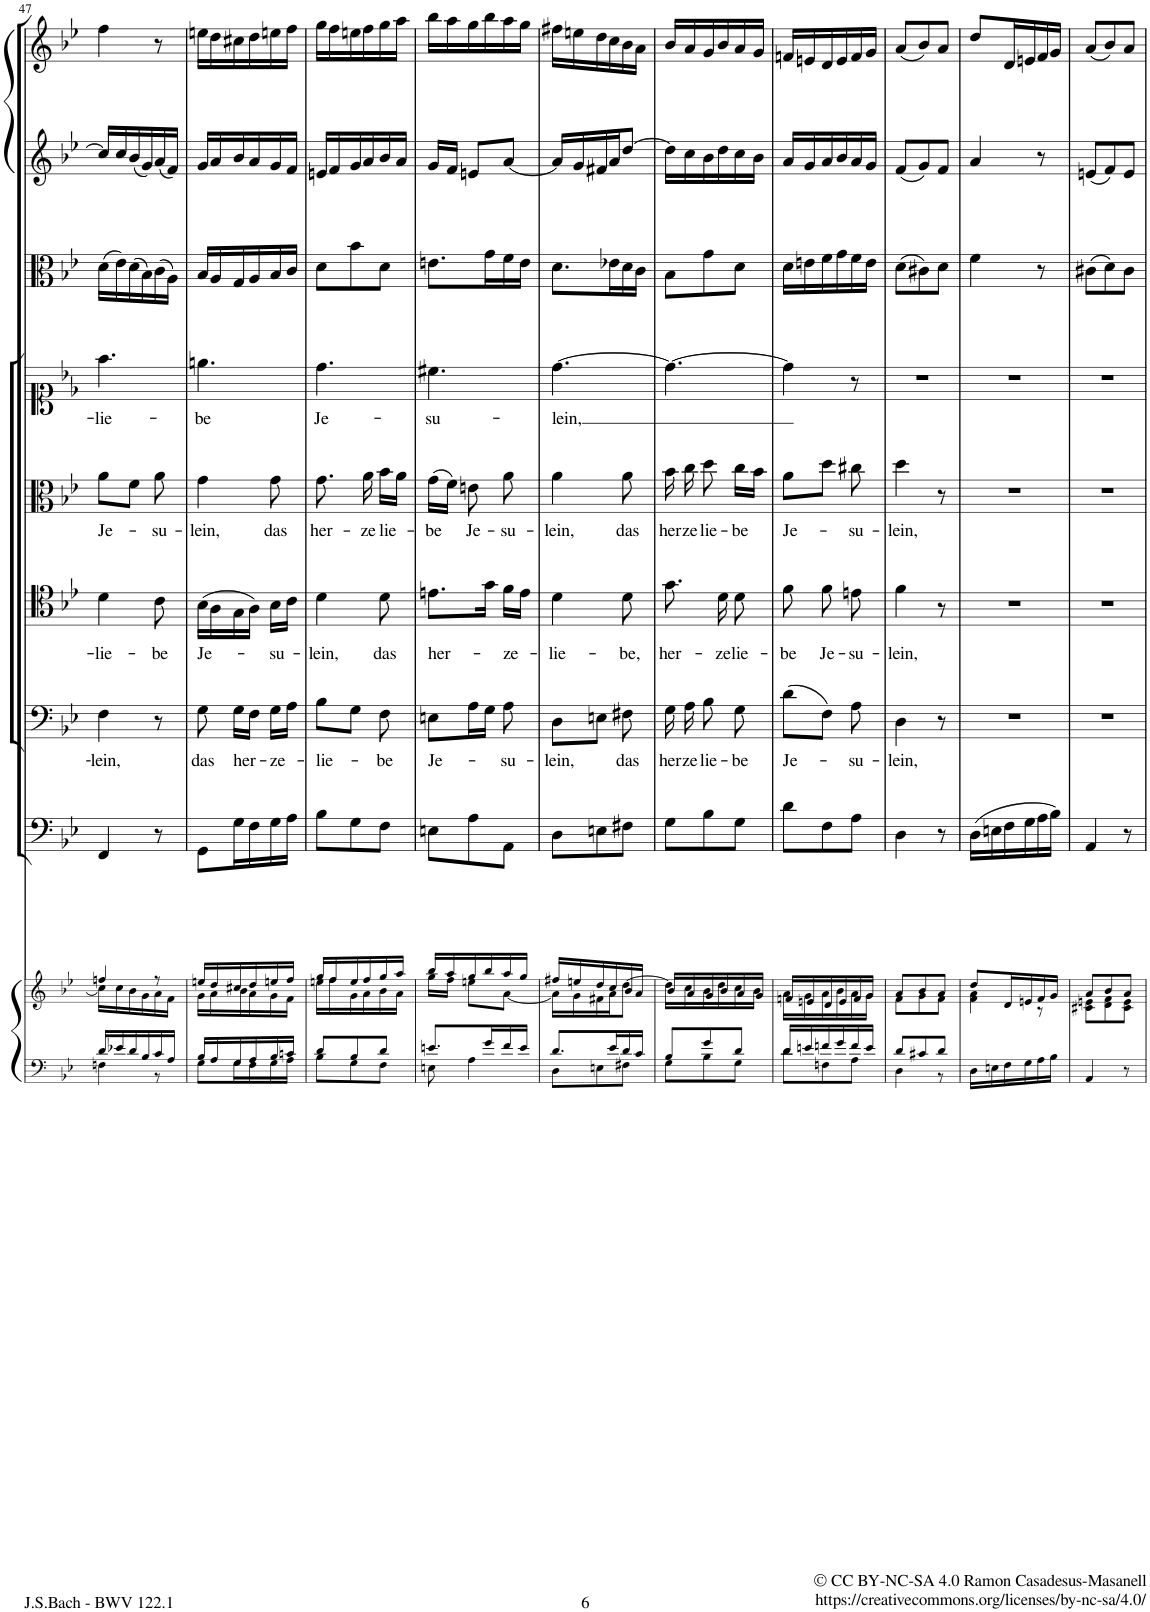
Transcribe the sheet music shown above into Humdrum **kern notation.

**kern	**kern	**kern	**kern	**text	**kern	**text	**kern	**text	**kern	**text	**kern	**kern	**kern
*part9	*part9	*part8	*part7	*part7	*part6	*part6	*part5	*part5	*part4	*part4	*part3	*part2	*part1
*staff10	*staff9	*staff8	*staff7	*staff7	*staff6	*staff6	*staff5	*staff5	*staff4	*staff4	*staff3	*staff2	*staff1
*I"Piano reduction	*	*I"Continuo	*I"Basso	*	*I"Tenore	*	*I"Alto	*	*I"Soprano	*	*I"Taille Viola	*I"Oboe II Violino II	*I"Oboe I Violino I
*I'Pno	*	*	*	*	*	*	*	*	*	*	*I'Vla	*I'Ob	*I'Ob
!!LO:PB:g=z
*clefF4	*clefG2	*clefF4	*clefF4	*	*clefC4	*	*clefC3	*	*clefC1	*	*clefC3	*clefG2	*clefG2
*k[b-e-]	*k[b-e-]	*k[b-e-]	*k[b-e-]	*	*k[b-e-]	*	*k[b-e-]	*	*k[b-e-]	*	*k[b-e-]	*k[b-e-]	*k[b-e-]
*M3/8	*M3/8	*M3/8	*M3/8	*	*M3/8	*	*M3/8	*	*M3/8	*	*M3/8	*M3/8	*M3/8
=47	=47	=47	=47	=47	=47	=47	=47	=47	=47	=47	=47	=47	=47
*^	*^	*	*	*	*	*	*	*	*	*	*	*	*
!	!	!	!	!	!	!LO:LY:b	!	!LO:LY:b	!	!LO:LY:b	!	!LO:LY:b	!	!	!
16d/LL	4Fn\	4ffn/	16cc\LL]	4FF/	4F\	-lein,	4d\	-lie-	8a\L	Je-	4.ff\	-lie-	(16d\LL	16cc/LL]	4ff\
16e-X/	.	.	16cc\	.	.	.	.	.	.	.	.	.	16e-\)	16cc/	.
16d/	.	.	16b-\	.	.	.	.	.	8f\J	.	.	.	(16d\	(16b-/	.
16B-/	.	.	16g\	.	.	.	.	.	.	.	.	.	16B-\)	16g/)	.
!	!	!	!	!	!	!	!	!LO:LY:b	!	!LO:LY:b	!	!	!	!	!
16c/	8r	8r	16a\	8r	8r	.	8c\	-be	8a\	-su-	.	.	(16c\	(16a/	8r
16A/JJ	.	.	16f\JJ	.	.	.	.	.	.	.	.	.	16A\JJ)	16f/JJ)	.
=48	=48	=48	=48	=48	=48	=48	=48	=48	=48	=48	=48	=48	=48	=48	=48
!	!	!	!	!	!	!LO:LY:b	!	!LO:LY:b	!	!LO:LY:b	!	!LO:LY:b	!	!	!
16B-/LL	8G\L	16een/LL	16g\LL	8GG\L	8G\	das	(16B-\LL	Je-	4g\	-lein,	4.een\	-be	16B-/LL	16g/LL	16een\LL
16A/	.	16dd/	16a\	.	.	.	16A\	.	.	.	.	.	16A/	16a/	16dd\
!	!	!	!	!	!	!LO:LY:b	!	!	!	!	!	!	!	!	!
16G/	16G\L	16cc#X/	16b-\	16G\L	16G\LL	her-	16G\	.	.	.	.	.	16G/	16b-/	16cc#X\
16A/	16F\	16dd/	16a\	16F\	16F\JJ	.	16A\JJ)	.	.	.	.	.	16A/	16a/	16dd\
!	!	!	!	!	!	!LO:LY:b	!	!LO:LY:b	!	!LO:LY:b	!	!	!	!	!
16B-/	16G\	16een/	16g\	16G\	16G\LL	-ze-	16B-\LL	-su-	8g\	das	.	.	16B-/	16g/	16een\
16cn/JJ	16A\JJ	16ff/JJ	16f\JJ	16A\JJ	16A\JJ	.	16c\JJ	.	.	.	.	.	16c/JJ	16f/JJ	16ff\JJ
=49	=49	=49	=49	=49	=49	=49	=49	=49	=49	=49	=49	=49	=49	=49	=49
!	!	!	!	!	!	!LO:LY:b	!	!LO:LY:b	!	!LO:LY:b	!	!LO:LY:b	!	!	!
8d/L	8B-\L	16gg/LL	16een\LL	8B-\L	8B-\L	-lie-	4d\	-lein,	8.g\	her-	4.dd\	Je-	8d\L	16en/LL	16gg\LL
.	.	16ff/	16ff\	.	.	.	.	.	.	.	.	.	.	16f/	16ff\
8B-/	8G\	16ee/	16g\	8G\	8G\J	.	.	.	.	.	.	.	8b-\	16g/	16een\
!	!	!	!	!	!	!	!	!	!	!LO:LY:b	!	!	!	!	!
.	.	16ff/	16a\	.	.	.	.	.	16a\	-ze-	.	.	.	16a/	16ff\
!	!	!	!	!	!	!LO:LY:b	!	!LO:LY:b	!	!LO:LY:b	!	!	!	!	!
8d/J	8F\J	16gg/	16b-\	8F\J	8F\	-be	8d\	das	16b-\LL	-lie-	.	.	8d\J	16b-/	16gg\
.	.	16aa/JJ	16a\JJ	.	.	.	.	.	16a\JJ	.	.	.	.	16a/JJ	16aa\JJ
=50	=50	=50	=50	=50	=50	=50	=50	=50	=50	=50	=50	=50	=50	=50	=50
!	!	!	!	!	!	!LO:LY:b	!	!LO:LY:b	!	!LO:LY:b	!	!LO:LY:b	!	!	!
8.en/L	8En\	16bb-/LL	16gg\LL	8En\L	8En\L	Je-	8.en\L	her-	(16g\LL	-be	4.cc#X\	-su-	8.en\L	16g/LL	16bb-\LL
.	.	16aa/	16ff\JJ	.	.	.	.	.	16f\JJ)	.	.	.	.	16f/JJ	16aa\
!	!	!	!	!	!	!	!	!	!	!LO:LY:b	!	!	!	!	!
.	4A\	16gg/	8een\L	8A\	16A\L	.	.	.	8en\	Je-	.	.	.	8en/L	16gg\
16g/L	.	16bb-/	.	.	16G\JJ	.	16g\Jk	.	.	.	.	.	16g\L	.	16bb-\
!	!	!	!	!	!	!LO:LY:b	!	!LO:LY:b	!	!LO:LY:b	!	!	!	!	!
16f/	.	16aa/	[8a\J	8AA\J	8A\	-su-	16f\LL	-ze-	8a\	-su-	.	.	16f\	[8a/J	16aa\
16e/JJ	.	16gg/JJ	.	.	.	.	16e\JJ	.	.	.	.	.	16e\JJ	.	16gg\JJ
=51	=51	=51	=51	=51	=51	=51	=51	=51	=51	=51	=51	=51	=51	=51	=51
!	!	!	!	!	!	!LO:LY:b	!	!LO:LY:b	!	!LO:LY:b	!	!LO:LY:b	!	!	!
8.d/L	8D\L	16ff#X/LL	16a\LL]	8D\L	8D\L	-lein,	4d\	-lie-	4a\	-lein,	[4.dd\	-lein,	8.d\L	16a/LL]	16ff#X\LL
.	.	16een/	16g\	.	.	.	.	.	.	.	.	.	.	16g/	16een\
.	8En\	16dd/	16f#X\	8En\	8En\J	.	.	.	.	.	.	.	.	16f#X/	16dd\
16e-/L	.	16cc/	16a\J	.	.	.	.	.	.	.	.	.	16e-X\L	16a/J	16cc\
!	!	!	!	!	!	!LO:LY:b	!	!LO:LY:b	!	!LO:LY:b	!	!	!	!	!
16d/	8F#X\J	16b-/	[>8dd\J	8F#X\J	8F#X\	das	8d\	-be,	8a\	das	.	.	16d\	[8dd/J	16b-\
16c/JJ	.	16a/JJ	.	.	.	.	.	.	.	.	.	.	16c\JJ	.	16a\JJ
=52	=52	=52	=52	=52	=52	=52	=52	=52	=52	=52	=52	=52	=52	=52	=52
!	!	!	!	!	!	!LO:LY:b	!	!LO:LY:b	!	!LO:LY:b	!	!	!	!	!
8B-/L	8G\L	16b-/LL	16dd\LL]	8G\L	16G\	her-	8.g\	her-	16b-\	her-	4.dd\_	.	8B-\L	16dd\LL]	16b-/LL
!	!	!	!	!	!	!LO:LY:b	!	!	!	!LO:LY:b	!	!	!	!	!
.	.	16a/	16cc\	.	16A\	-ze-	.	.	16cc\	-ze-	.	.	.	16cc\	16a/
!	!	!	!	!	!	!LO:LY:b	!	!	!	!LO:LY:b	!	!	!	!	!
8g/	8B-\	16g/	16b-\	8B-\	8B-\	-lie-	.	.	8dd\	-lie-	.	.	8g\	16b-\	16g/
!	!	!	!	!	!	!	!	!LO:LY:b	!	!	!	!	!	!	!
.	.	16b-/	16dd\	.	.	.	16d\	-ze-	.	.	.	.	.	16dd\	16b-/
!	!	!	!	!	!	!LO:LY:b	!	!LO:LY:b	!	!LO:LY:b	!	!	!	!	!
8d/J	8G\J	16a/	16cc\	8G\J	8G\	-be	8d\	-lie-	16cc\LL	-be	.	.	8d\J	16cc\	16a/
.	.	16g/JJ	16b-\JJ	.	.	.	.	.	16b-\JJ	.	.	.	.	16b-\JJ	16g/JJ
=53	=53	=53	=53	=53	=53	=53	=53	=53	=53	=53	=53	=53	=53	=53	=53
!	!	!	!	!	!	!LO:LY:b	!	!LO:LY:b	!	!LO:LY:b	!	!	!	!	!
16d/LL	8d\L	16fn/LL	16a\LL	8d\L	(8d\L	Je-	8f\	-be	8a\L	Je-	4dd\]	.	16d\LL	16a/LL	16fn/LL
16en/	.	16en/	16g\	.	.	.	.	.	.	.	.	.	16en\	16g/	16en/
!	!	!	!	!	!	!	!	!LO:LY:b	!	!	!	!	!	!	!
16fn/	8Fn\	16d/	16a\	8F\	8F\J)	.	8f\	Je-	8dd\J	.	.	.	16f\	16a/	16d/
16g/	.	16e/	16b-\	.	.	.	.	.	.	.	.	.	16g\	16b-/	16e/
!	!	!	!	!	!	!LO:LY:b	!	!LO:LY:b	!	!LO:LY:b	!	!	!	!	!
16f/	8A\J	16f/	16a\	8A\J	8A\	-su-	8en\	-su-	8cc#X\	-su-	8r	.	16f\	16a/	16f/
16e/JJ	.	16g/JJ	16g\JJ	.	.	.	.	.	.	.	.	.	16e\JJ	16g/JJ	16g/JJ
=54	=54	=54	=54	=54	=54	=54	=54	=54	=54	=54	=54	=54	=54	=54	=54
!	!	!	!	!	!	!LO:LY:b	!	!LO:LY:b	!	!LO:LY:b	!	!	!	!	!
8d/L	4D\	8a/L	8f\L	4D\	4D\	-lein,	4f\	-lein,	4dd\	-lein,	4.r	.	(8d\L	(8f/L	(8a/L
8c#X/	.	8b-/	8g\	.	.	.	.	.	.	.	.	.	8c#X\)	8g/)	8b-/)
8d/J	8r	8a/J	8f\J	8r	8r	.	8r	.	8r	.	.	.	8d\J	8f/J	8a/J
*v	*v	*	*	*	*	*	*	*	*	*	*	*	*	*	*
=55	=55	=55	=55	=55	=55	=55	=55	=55	=55	=55	=55	=55	=55	=55
16D\LL	8dd/L	4f\ 4a\	(16D\LL	4.r	.	4.r	.	4.r	.	4.r	.	4f\	4a/	8dd/L
16En\	.	.	16En\	.	.	.	.	.	.	.	.	.	.	.
16F\	16d/L	.	16F\	.	.	.	.	.	.	.	.	.	.	16d/L
16G\	16en/	.	16G\	.	.	.	.	.	.	.	.	.	.	16en/
16A\	16f/	8r	16A\	.	.	.	.	.	.	.	.	8r	8r	16f/
16B-\JJ	16g/JJ	.	16B-\JJ)	.	.	.	.	.	.	.	.	.	.	16g/JJ
=56	=56	=56	=56	=56	=56	=56	=56	=56	=56	=56	=56	=56	=56	=56
4AA/	8a/L	8c#X\ 8en\L	4AA/	4.r	.	4.r	.	4.r	.	4.r	.	(8c#X\L	(8en/L	(8a/L
.	8b-/	8d\ 8f\	.	.	.	.	.	.	.	.	.	8d\)	8f/)	8b-/)
8r	8a/J	8c#\ 8e\J	8r	.	.	.	.	.	.	.	.	8c#\J	8e/J	8a/J
*	*v	*v	*	*	*	*	*	*	*	*	*	*	*	*
=	=	=	=	=	=	=	=	=	=	=	=	=	=
*-	*-	*-	*-	*-	*-	*-	*-	*-	*-	*-	*-	*-	*-
